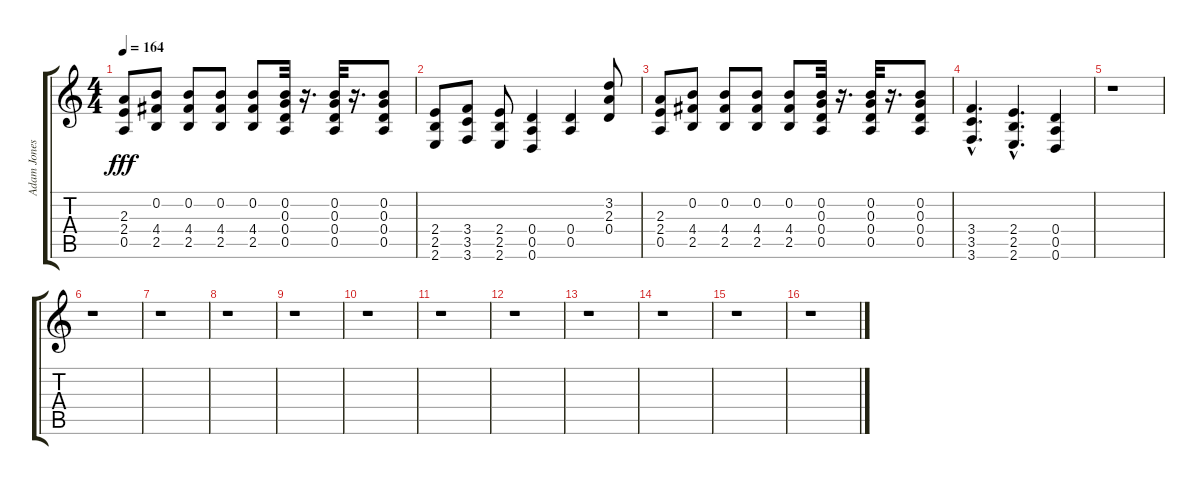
\track ("Adam Jones" "Adam Jones") {instrument distortionguitar}
\staff {score tabs}
\tuning (E4 B3 G3 D3 A2 D2) {hide}
\ts (4 4)
\tempo 164
\clef g2
\ks c
(2.3 2.4 0.5).8{dy fff} (0.2 4.4 2.5).8 (0.2 4.4 2.5).8 (0.2 4.4 2.5).8 (0.2 4.4 2.5).8 (0.2 0.3 0.4 0.5).32 r.16{d} (0.2 0.3 0.4 0.5).32 r.16{d} (0.2 0.3 0.4 0.5).8 |
(2.4 2.5 2.6).8 (3.4 3.5 3.6).8 (2.4 2.5 2.6).8 (0.4 0.5 0.6).4 (0.4 0.5).4 (3.2 2.3 0.4).8 |
(2.3 2.4 0.5).8 (0.2 4.4 2.5).8 (0.2 4.4 2.5).8 (0.2 4.4 2.5).8 (0.2 4.4 2.5).8 (0.2 0.3 0.4 0.5).32 r.16{d} (0.2 0.3 0.4 0.5).32 r.16{d} (0.2 0.3 0.4 0.5).8 |
(3.4{hac} 3.5{hac} 3.6{hac}).4{d} (2.4{hac} 2.5{hac} 2.6{hac}).4{d} (0.4 0.5 0.6).4 |
r.1 |
r.1 |
r.1 |
r.1 |
r.1 |
r.1 |
r.1 |
r.1 |
r.1 |
r.1 |
r.1 |
r.1
